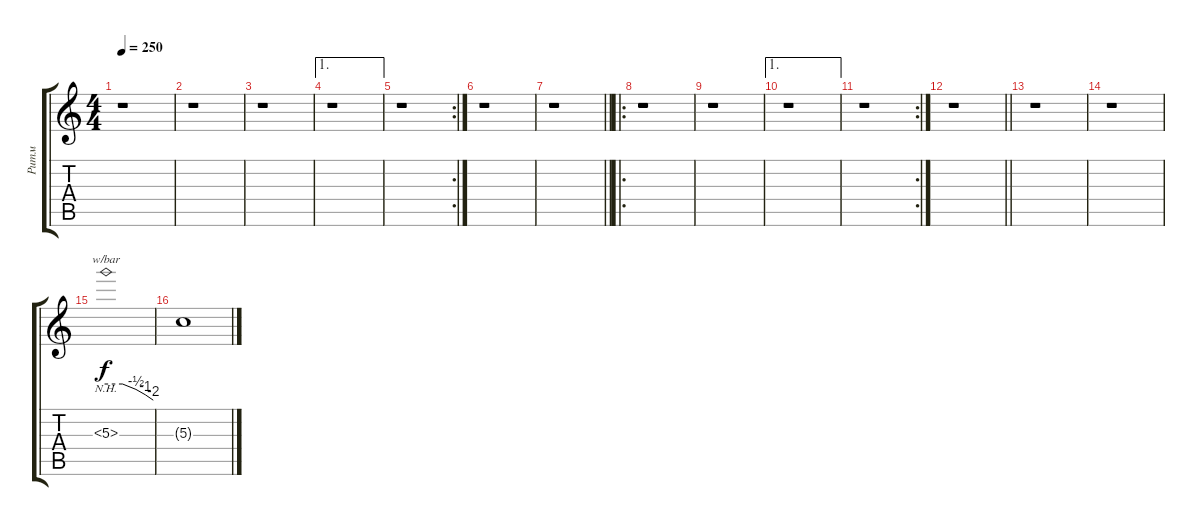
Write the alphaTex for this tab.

\track ("Ритм" "Ритм") {instrument distortionguitar}
\staff {score tabs}
\tuning (E4 B3 G3 D3 A2 E2) {hide}
\ts (4 4)
\tempo 250
\clef g2
\ks c
r.1{dy f} |
r.1 |
r.1 |
\ae 1
r.1 |
\rc 2
r.1 |
r.1 |
\barLineRight lightlight
r.1 |
\ro
r.1 |
r.1 |
\ae 1
r.1 |
\rc 2
r.1 |
\barLineRight lightlight
r.1 |
r.1 |
r.1 |
5.3{nh}.1{tbe (custom default 0 0 21 0 38 -2 50 -4 60 -8)} |
5.3{t}.1
